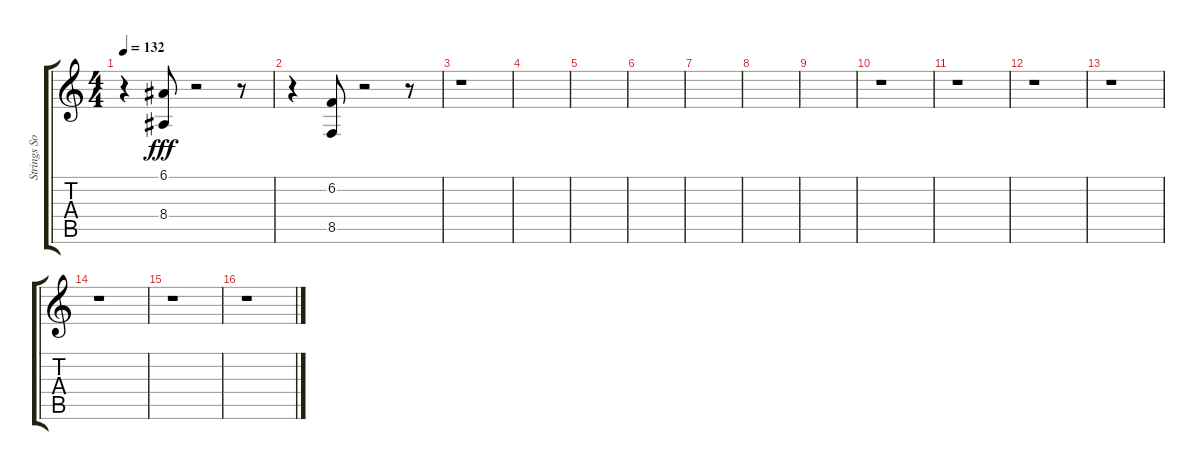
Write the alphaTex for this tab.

\track ("Strings Solo" "Strings So") {instrument stringensemble1}
\staff {score tabs}
\tuning (E4 B3 G3 D3 A2 E2) {hide}
\ts (4 4)
\tempo 132
\clef g2
\ks c
r.4{dy fff} (6.1 8.4).8 r.2 r.8 |
r.4 (6.2 8.5).8 r.2 r.8 |
r.1 |
|
|
|
|
|
|
r.1 |
r.1 |
r.1 |
r.1 |
r.1 |
r.1 |
r.1
